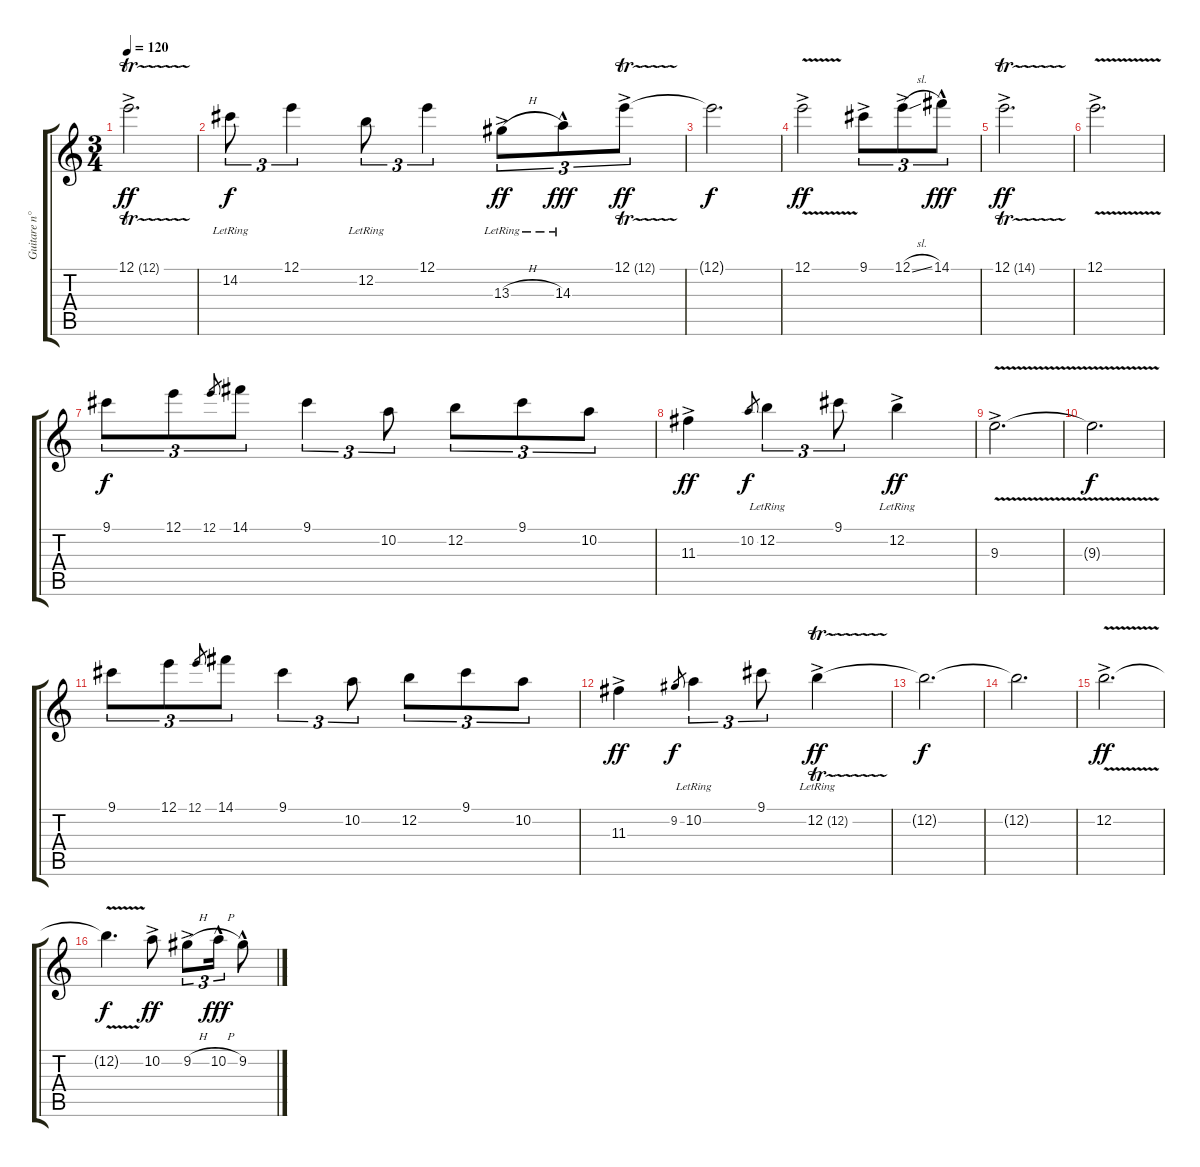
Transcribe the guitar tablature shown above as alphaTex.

\track ("Guitare n°2" "Guitare n°") {instrument acousticguitarsteel}
\staff {score tabs}
\tuning (E4 B3 G3 D3 A2 D2) {hide}
\ts (3 4)
\tempo 120
\clef g2
\ks c
12.1{tr (12 32) ac}.2{d dy ff} |
14.2{lr}.8{tu (3 2) dy f} 12.1.4{tu (3 2)} 12.2{lr}.8{tu (3 2)} 12.1.4{tu (3 2)} 13.3{h ac lr}.8{tu (3 2) dy ff} 14.3{hac lr}.8{tu (3 2) dy fff} 12.1{tr (12 32) ac}.8{tu (3 2) dy ff} |
12.1{t}.2{d dy f} |
12.1{v ac}.2{dy ff} 9.1{ac}.8{tu (3 2)} 12.1{sl ac}.8{tu (3 2)} 14.1{hac}.8{tu (3 2) dy fff} |
12.1{tr (14 32) ac}.2{d dy ff} |
12.1{v ac}.2{d} |
9.1.8{tu (3 2) dy f} 12.1.8{tu (3 2)} 12.1.8{gr} 14.1.8{tu (3 2)} 9.1.4{tu (3 2)} 10.2.8{tu (3 2)} 12.2.8{tu (3 2)} 9.1.8{tu (3 2)} 10.2.8{tu (3 2)} |
11.3{ac}.4{dy ff} 10.2.8{gr dy f} 12.2{lr}.4{tu (3 2)} 9.1.8{tu (3 2)} 12.2{ac lr}.4{dy ff} |
9.3{v ac}.2{d} |
9.3{t}.2{d dy f} |
9.1.8{tu (3 2)} 12.1.8{tu (3 2)} 12.1.8{gr} 14.1.8{tu (3 2)} 9.1.4{tu (3 2)} 10.2.8{tu (3 2)} 12.2.8{tu (3 2)} 9.1.8{tu (3 2)} 10.2.8{tu (3 2)} |
11.3{ac}.4{dy ff} 9.2.8{gr dy f} 10.2{lr}.4{tu (3 2)} 9.1.8{tu (3 2)} 12.2{tr (12 32) ac lr}.4{dy ff} |
12.2{t}.2{d dy f} |
12.2{t}.2{d} |
12.2{v ac}.2{d dy ff} |
12.2{t}.4{d dy f} 10.2{ac}.8{dy ff} 9.2{h ac}.8{tu (3 2)} 10.2{h hac}.16{tu (3 2) dy fff} 9.2{hac}.8
